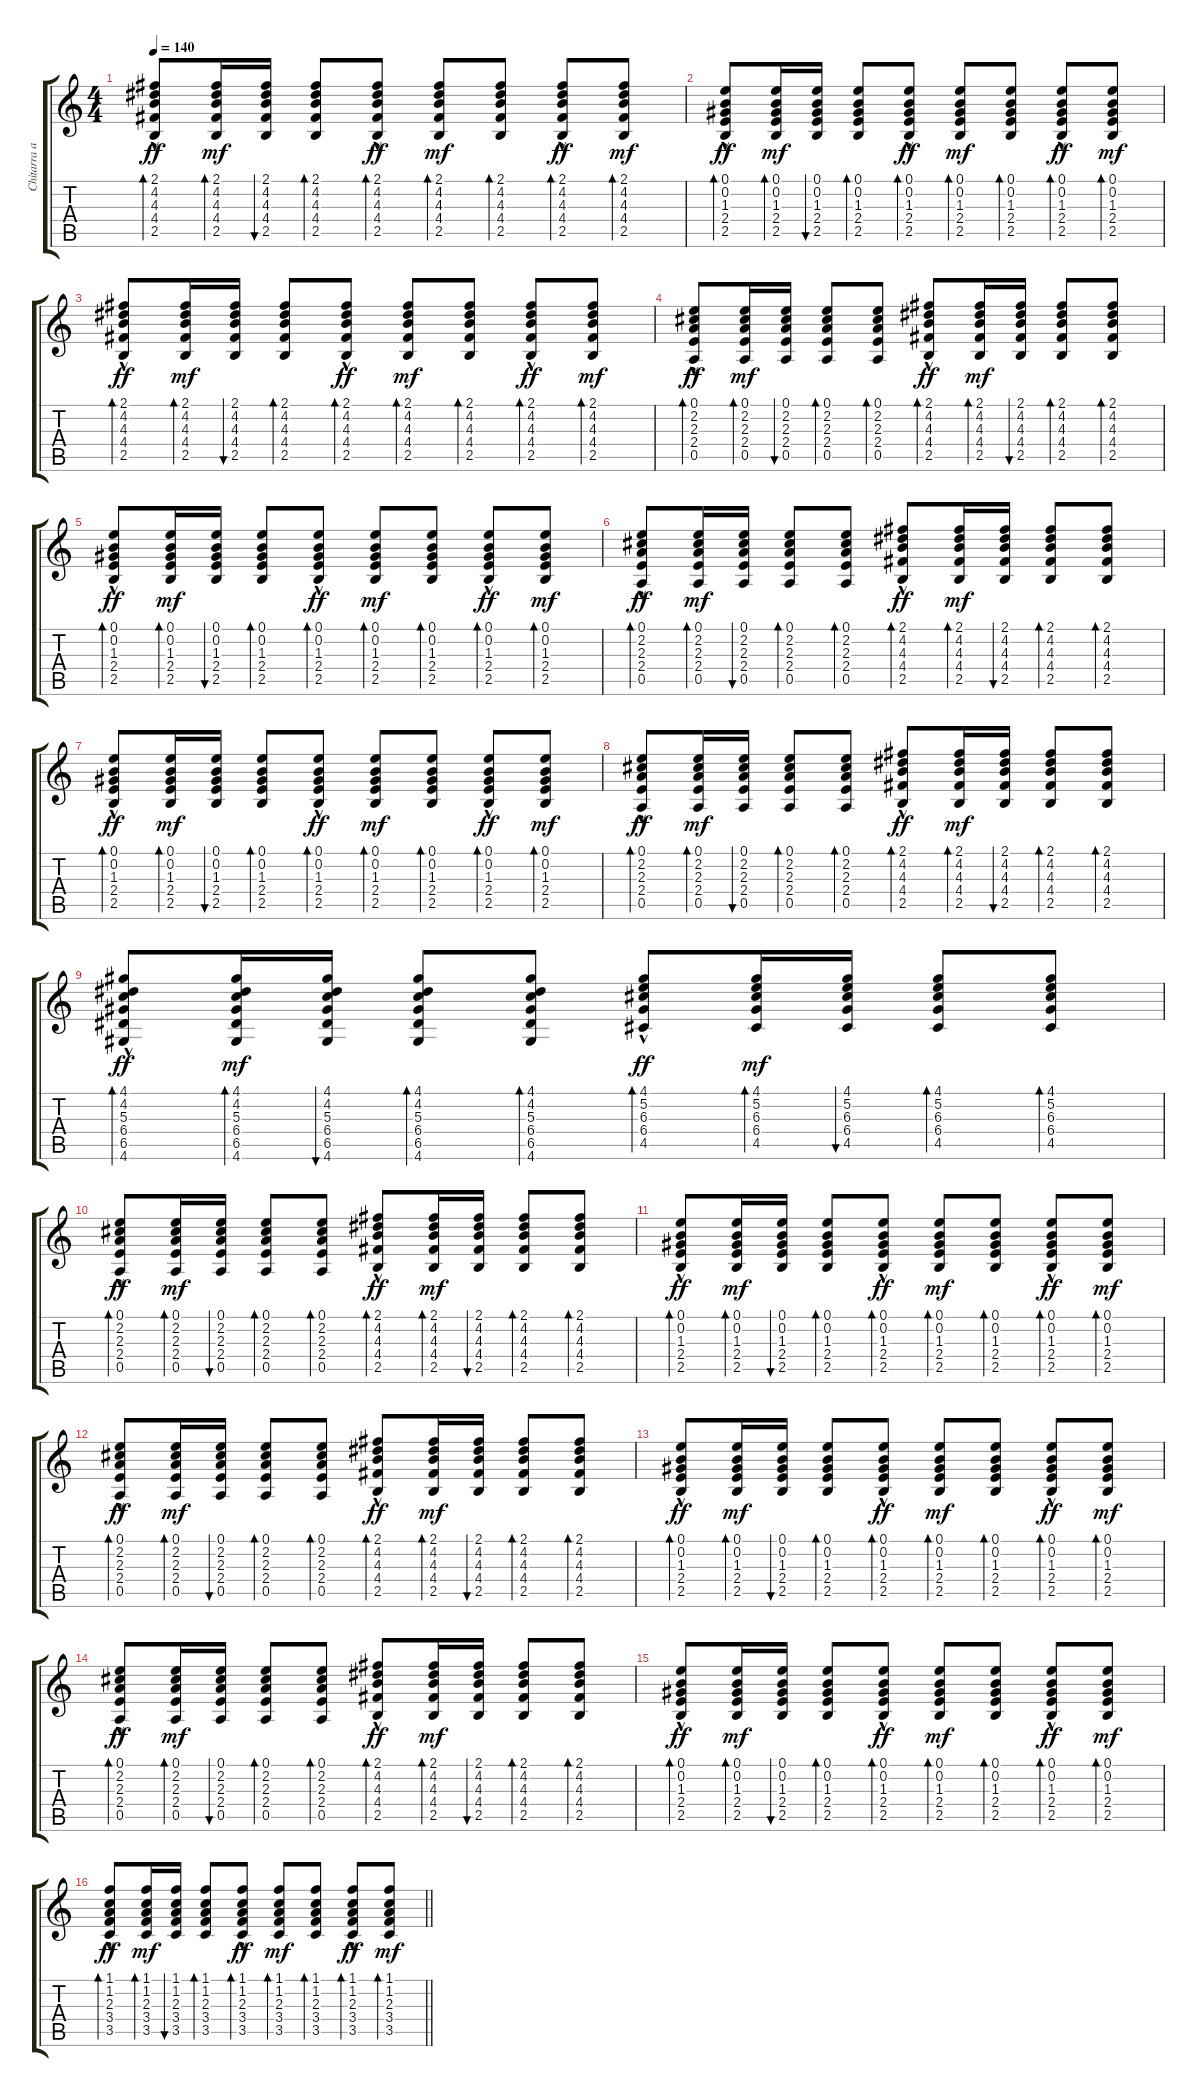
\track ("Chitarra acustica 2" "Chitarra a") {instrument acousticguitarsteel}
\staff {score tabs}
\tuning (E4 B3 G3 D3 A2 E2) {hide}
\ts (4 4)
\tempo 140
\clef g2
\ks c
(2.1{hac} 4.2{hac} 4.3{hac} 4.4{hac} 2.5{hac}).8{bd 120 dy ff} (2.1 4.2 4.3 4.4 2.5).16{bd 60 dy mf} (2.1 4.2 4.3 4.4 2.5).16{bu 60} (2.1 4.2 4.3 4.4 2.5).8{bd 60} (2.1{hac} 4.2{hac} 4.3{hac} 4.4{hac} 2.5{hac}).8{bd 120 dy ff} (2.1 4.2 4.3 4.4 2.5).8{bd 60 dy mf} (2.1 4.2 4.3 4.4 2.5).8{bd 120} (2.1{hac} 4.2{hac} 4.3{hac} 4.4{hac} 2.5{hac}).8{bd 60 dy ff} (2.1 4.2 4.3 4.4 2.5).8{bd 120 dy mf} |
(0.1{hac} 0.2{hac} 1.3{hac} 2.4{hac} 2.5).8{bd 60 dy ff} (0.1 0.2 1.3 2.4 2.5).16{bd 60 dy mf} (0.1 0.2 1.3 2.4 2.5).16{bu 60} (0.1 0.2 1.3 2.4 2.5).8{bd 60} (0.1{hac} 0.2{hac} 1.3{hac} 2.4{hac} 2.5).8{bd 120 dy ff} (0.1 0.2 1.3 2.4 2.5).8{bd 60 dy mf} (0.1 0.2 1.3 2.4 2.5).8{bd 120} (0.1{hac} 0.2{hac} 1.3{hac} 2.4{hac} 2.5).8{bd 60 dy ff} (0.1 0.2 1.3 2.4 2.5).8{bd 120 dy mf} |
(2.1{hac} 4.2{hac} 4.3{hac} 4.4{hac} 2.5{hac}).8{bd 120 dy ff} (2.1 4.2 4.3 4.4 2.5).16{bd 60 dy mf} (2.1 4.2 4.3 4.4 2.5).16{bu 60} (2.1 4.2 4.3 4.4 2.5).8{bd 60} (2.1{hac} 4.2{hac} 4.3{hac} 4.4{hac} 2.5{hac}).8{bd 120 dy ff} (2.1 4.2 4.3 4.4 2.5).8{bd 60 dy mf} (2.1 4.2 4.3 4.4 2.5).8{bd 120} (2.1{hac} 4.2{hac} 4.3{hac} 4.4{hac} 2.5{hac}).8{bd 60 dy ff} (2.1 4.2 4.3 4.4 2.5).8{bd 120 dy mf} |
(0.1{hac} 2.2{hac} 2.3{hac} 2.4{hac} 0.5{hac}).8{bd 60 dy ff} (0.1 2.2 2.3 2.4 0.5).16{bd 60 dy mf} (0.1 2.2 2.3 2.4 0.5).16{bu 60} (0.1 2.2 2.3 2.4 0.5).8{bd 60} (0.1 2.2 2.3 2.4 0.5).8{bd 60} (2.1{hac} 4.2{hac} 4.3{hac} 4.4{hac} 2.5{hac}).8{bd 60 dy ff} (2.1 4.2 4.3 4.4 2.5).16{bd 60 dy mf} (2.1 4.2 4.3 4.4 2.5).16{bu 60} (2.1 4.2 4.3 4.4 2.5).8{bd 60} (2.1 4.2 4.3 4.4 2.5).8{bd 60} |
(0.1{hac} 0.2{hac} 1.3{hac} 2.4{hac} 2.5).8{bd 60 dy ff} (0.1 0.2 1.3 2.4 2.5).16{bd 60 dy mf} (0.1 0.2 1.3 2.4 2.5).16{bu 60} (0.1 0.2 1.3 2.4 2.5).8{bd 60} (0.1{hac} 0.2{hac} 1.3{hac} 2.4{hac} 2.5).8{bd 120 dy ff} (0.1 0.2 1.3 2.4 2.5).8{bd 60 dy mf} (0.1 0.2 1.3 2.4 2.5).8{bd 120} (0.1{hac} 0.2{hac} 1.3{hac} 2.4{hac} 2.5).8{bd 60 dy ff} (0.1 0.2 1.3 2.4 2.5).8{bd 120 dy mf} |
(0.1{hac} 2.2{hac} 2.3{hac} 2.4{hac} 0.5{hac}).8{bd 60 dy ff} (0.1 2.2 2.3 2.4 0.5).16{bd 60 dy mf} (0.1 2.2 2.3 2.4 0.5).16{bu 60} (0.1 2.2 2.3 2.4 0.5).8{bd 60} (0.1 2.2 2.3 2.4 0.5).8{bd 60} (2.1{hac} 4.2{hac} 4.3{hac} 4.4{hac} 2.5{hac}).8{bd 60 dy ff} (2.1 4.2 4.3 4.4 2.5).16{bd 60 dy mf} (2.1 4.2 4.3 4.4 2.5).16{bu 60} (2.1 4.2 4.3 4.4 2.5).8{bd 60} (2.1 4.2 4.3 4.4 2.5).8{bd 60} |
(0.1{hac} 0.2{hac} 1.3{hac} 2.4{hac} 2.5).8{bd 60 dy ff} (0.1 0.2 1.3 2.4 2.5).16{bd 60 dy mf} (0.1 0.2 1.3 2.4 2.5).16{bu 60} (0.1 0.2 1.3 2.4 2.5).8{bd 60} (0.1{hac} 0.2{hac} 1.3{hac} 2.4{hac} 2.5).8{bd 120 dy ff} (0.1 0.2 1.3 2.4 2.5).8{bd 60 dy mf} (0.1 0.2 1.3 2.4 2.5).8{bd 120} (0.1{hac} 0.2{hac} 1.3{hac} 2.4{hac} 2.5).8{bd 60 dy ff} (0.1 0.2 1.3 2.4 2.5).8{bd 120 dy mf} |
(0.1{hac} 2.2{hac} 2.3{hac} 2.4{hac} 0.5{hac}).8{bd 60 dy ff} (0.1 2.2 2.3 2.4 0.5).16{bd 60 dy mf} (0.1 2.2 2.3 2.4 0.5).16{bu 60} (0.1 2.2 2.3 2.4 0.5).8{bd 60} (0.1 2.2 2.3 2.4 0.5).8{bd 60} (2.1{hac} 4.2{hac} 4.3{hac} 4.4{hac} 2.5{hac}).8{bd 60 dy ff} (2.1 4.2 4.3 4.4 2.5).16{bd 60 dy mf} (2.1 4.2 4.3 4.4 2.5).16{bu 60} (2.1 4.2 4.3 4.4 2.5).8{bd 60} (2.1 4.2 4.3 4.4 2.5).8{bd 60} |
(4.1{hac} 4.2{hac} 5.3{hac} 6.4{hac} 6.5{hac} 4.6{hac}).8{bd 60 dy ff} (4.1 4.2 5.3 6.4 6.5 4.6).16{bd 60 dy mf} (4.1 4.2 5.3 6.4 6.5 4.6).16{bu 60} (4.1 4.2 5.3 6.4 6.5 4.6).8{bd 60} (4.1 4.2 5.3 6.4 6.5 4.6).8{bd 60} (4.1{hac} 5.2{hac} 6.3{hac} 6.4{hac} 4.5{hac}).8{bd 60 dy ff} (4.1 5.2 6.3 6.4 4.5).16{bd 60 dy mf} (4.1 5.2 6.3 6.4 4.5).16{bu 60} (4.1 5.2 6.3 6.4 4.5).8{bd 60} (4.1 5.2 6.3 6.4 4.5).8{bd 60} |
(0.1{hac} 2.2{hac} 2.3{hac} 2.4{hac} 0.5{hac}).8{bd 60 dy ff} (0.1 2.2 2.3 2.4 0.5).16{bd 60 dy mf} (0.1 2.2 2.3 2.4 0.5).16{bu 60} (0.1 2.2 2.3 2.4 0.5).8{bd 60} (0.1 2.2 2.3 2.4 0.5).8{bd 60} (2.1{hac} 4.2{hac} 4.3{hac} 4.4{hac} 2.5{hac}).8{bd 60 dy ff} (2.1 4.2 4.3 4.4 2.5).16{bd 60 dy mf} (2.1 4.2 4.3 4.4 2.5).16{bu 60} (2.1 4.2 4.3 4.4 2.5).8{bd 60} (2.1 4.2 4.3 4.4 2.5).8{bd 60} |
(0.1{hac} 0.2{hac} 1.3{hac} 2.4{hac} 2.5).8{bd 60 dy ff} (0.1 0.2 1.3 2.4 2.5).16{bd 60 dy mf} (0.1 0.2 1.3 2.4 2.5).16{bu 60} (0.1 0.2 1.3 2.4 2.5).8{bd 60} (0.1{hac} 0.2{hac} 1.3{hac} 2.4{hac} 2.5).8{bd 120 dy ff} (0.1 0.2 1.3 2.4 2.5).8{bd 60 dy mf} (0.1 0.2 1.3 2.4 2.5).8{bd 120} (0.1{hac} 0.2{hac} 1.3{hac} 2.4{hac} 2.5).8{bd 60 dy ff} (0.1 0.2 1.3 2.4 2.5).8{bd 120 dy mf} |
(0.1{hac} 2.2{hac} 2.3{hac} 2.4{hac} 0.5{hac}).8{bd 60 dy ff} (0.1 2.2 2.3 2.4 0.5).16{bd 60 dy mf} (0.1 2.2 2.3 2.4 0.5).16{bu 60} (0.1 2.2 2.3 2.4 0.5).8{bd 60} (0.1 2.2 2.3 2.4 0.5).8{bd 60} (2.1{hac} 4.2{hac} 4.3{hac} 4.4{hac} 2.5{hac}).8{bd 60 dy ff} (2.1 4.2 4.3 4.4 2.5).16{bd 60 dy mf} (2.1 4.2 4.3 4.4 2.5).16{bu 60} (2.1 4.2 4.3 4.4 2.5).8{bd 60} (2.1 4.2 4.3 4.4 2.5).8{bd 60} |
(0.1{hac} 0.2{hac} 1.3{hac} 2.4{hac} 2.5).8{bd 60 dy ff} (0.1 0.2 1.3 2.4 2.5).16{bd 60 dy mf} (0.1 0.2 1.3 2.4 2.5).16{bu 60} (0.1 0.2 1.3 2.4 2.5).8{bd 60} (0.1{hac} 0.2{hac} 1.3{hac} 2.4{hac} 2.5).8{bd 120 dy ff} (0.1 0.2 1.3 2.4 2.5).8{bd 60 dy mf} (0.1 0.2 1.3 2.4 2.5).8{bd 120} (0.1{hac} 0.2{hac} 1.3{hac} 2.4{hac} 2.5).8{bd 60 dy ff} (0.1 0.2 1.3 2.4 2.5).8{bd 120 dy mf} |
(0.1{hac} 2.2{hac} 2.3{hac} 2.4{hac} 0.5{hac}).8{bd 60 dy ff} (0.1 2.2 2.3 2.4 0.5).16{bd 60 dy mf} (0.1 2.2 2.3 2.4 0.5).16{bu 60} (0.1 2.2 2.3 2.4 0.5).8{bd 60} (0.1 2.2 2.3 2.4 0.5).8{bd 60} (2.1{hac} 4.2{hac} 4.3{hac} 4.4{hac} 2.5{hac}).8{bd 60 dy ff} (2.1 4.2 4.3 4.4 2.5).16{bd 60 dy mf} (2.1 4.2 4.3 4.4 2.5).16{bu 60} (2.1 4.2 4.3 4.4 2.5).8{bd 60} (2.1 4.2 4.3 4.4 2.5).8{bd 60} |
(0.1{hac} 0.2{hac} 1.3{hac} 2.4{hac} 2.5).8{bd 60 dy ff} (0.1 0.2 1.3 2.4 2.5).16{bd 60 dy mf} (0.1 0.2 1.3 2.4 2.5).16{bu 60} (0.1 0.2 1.3 2.4 2.5).8{bd 60} (0.1{hac} 0.2{hac} 1.3{hac} 2.4{hac} 2.5).8{bd 120 dy ff} (0.1 0.2 1.3 2.4 2.5).8{bd 60 dy mf} (0.1 0.2 1.3 2.4 2.5).8{bd 120} (0.1{hac} 0.2{hac} 1.3{hac} 2.4{hac} 2.5).8{bd 60 dy ff} (0.1 0.2 1.3 2.4 2.5).8{bd 120 dy mf} |
\barLineRight lightlight
(1.1{hac} 1.2{hac} 2.3{hac} 3.4{hac} 3.5).8{bd 60 dy ff} (1.1 1.2 2.3 3.4 3.5).16{bd 60 dy mf} (1.1 1.2 2.3 3.4 3.5).16{bu 60} (1.1 1.2 2.3 3.4 3.5).8{bd 60} (1.1{hac} 1.2{hac} 2.3{hac} 3.4{hac} 3.5).8{bd 120 dy ff} (1.1 1.2 2.3 3.4 3.5).8{bd 60 dy mf} (1.1 1.2 2.3 3.4 3.5).8{bd 120} (1.1{hac} 1.2{hac} 2.3{hac} 3.4{hac} 3.5).8{bd 60 dy ff} (1.1 1.2 2.3 3.4 3.5).8{bd 120 dy mf}
